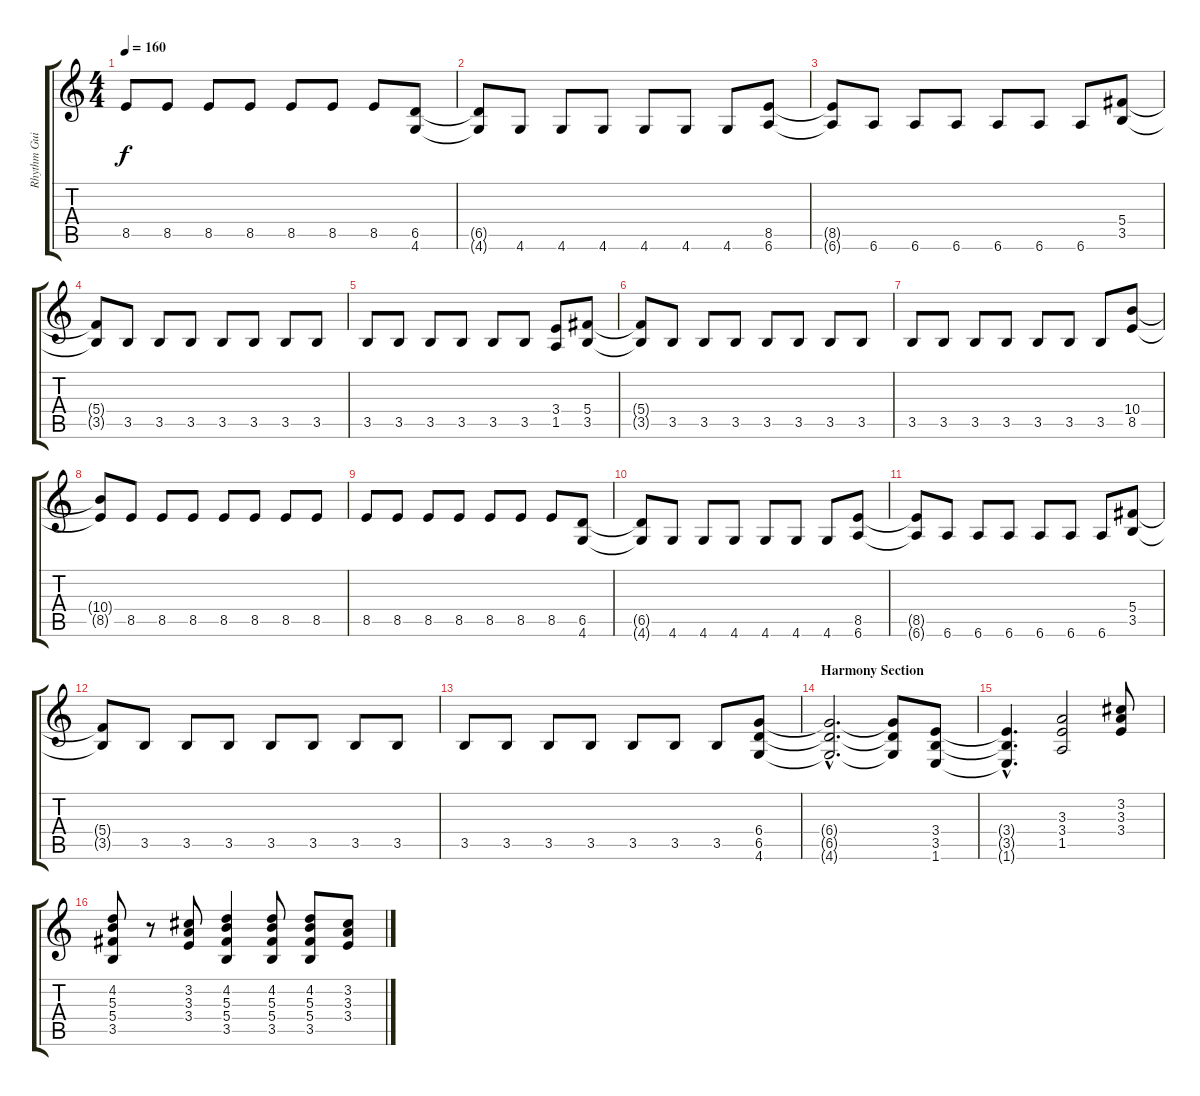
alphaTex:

\track ("Rhythm Guitar " "Rhythm Gui") {instrument distortionguitar}
\staff {score tabs}
\tuning (Eb4 Bb3 Gb3 Db3 Ab2 Eb2) {hide}
\ts (4 4)
\tempo 160
\clef g2
\ks c
8.5.8{dy f} 8.5.8 8.5.8 8.5.8 8.5.8 8.5.8 8.5.8 (6.5 4.6).8 |
(6.5{t} 4.6{t}).8 4.6.8 4.6.8 4.6.8 4.6.8 4.6.8 4.6.8 (8.5 6.6).8 |
(8.5{t} 6.6{t}).8 6.6.8 6.6.8 6.6.8 6.6.8 6.6.8 6.6.8 (5.4 3.5).8 |
(5.4{t} 3.5{t}).8 3.5.8 3.5.8 3.5.8 3.5.8 3.5.8 3.5.8 3.5.8 |
3.5.8 3.5.8 3.5.8 3.5.8 3.5.8 3.5.8 (3.4 1.5).8 (5.4 3.5).8 |
(5.4{t} 3.5{t}).8 3.5.8 3.5.8 3.5.8 3.5.8 3.5.8 3.5.8 3.5.8 |
3.5.8 3.5.8 3.5.8 3.5.8 3.5.8 3.5.8 3.5.8 (10.4 8.5).8 |
(10.4{t} 8.5{t}).8 8.5.8 8.5.8 8.5.8 8.5.8 8.5.8 8.5.8 8.5.8 |
8.5.8 8.5.8 8.5.8 8.5.8 8.5.8 8.5.8 8.5.8 (6.5 4.6).8 |
(6.5{t} 4.6{t}).8 4.6.8 4.6.8 4.6.8 4.6.8 4.6.8 4.6.8 (8.5 6.6).8 |
(8.5{t} 6.6{t}).8 6.6.8 6.6.8 6.6.8 6.6.8 6.6.8 6.6.8 (5.4 3.5).8 |
(5.4{t} 3.5{t}).8 3.5.8 3.5.8 3.5.8 3.5.8 3.5.8 3.5.8 3.5.8 |
3.5.8 3.5.8 3.5.8 3.5.8 3.5.8 3.5.8 3.5.8 (6.4 6.5 4.6).8 |
\section ("" "Harmony Section")
(6.4{hac t} 6.5{hac t} 4.6{hac t}).2{d} (6.4{t} 6.5{t} 4.6{t}).8 (3.4 3.5 1.6).8 |
(3.4{hac t} 3.5{hac t} 1.6{hac t}).4{d} (3.3 3.4 1.5).2 (3.2 3.3 3.4).8 |
(4.2 5.3 5.4 3.5).8 r.8 (3.2 3.3 3.4).8 (4.2 5.3 5.4 3.5).4 (4.2 5.3 5.4 3.5).8 (4.2 5.3 5.4 3.5).8 (3.2 3.3 3.4).8
